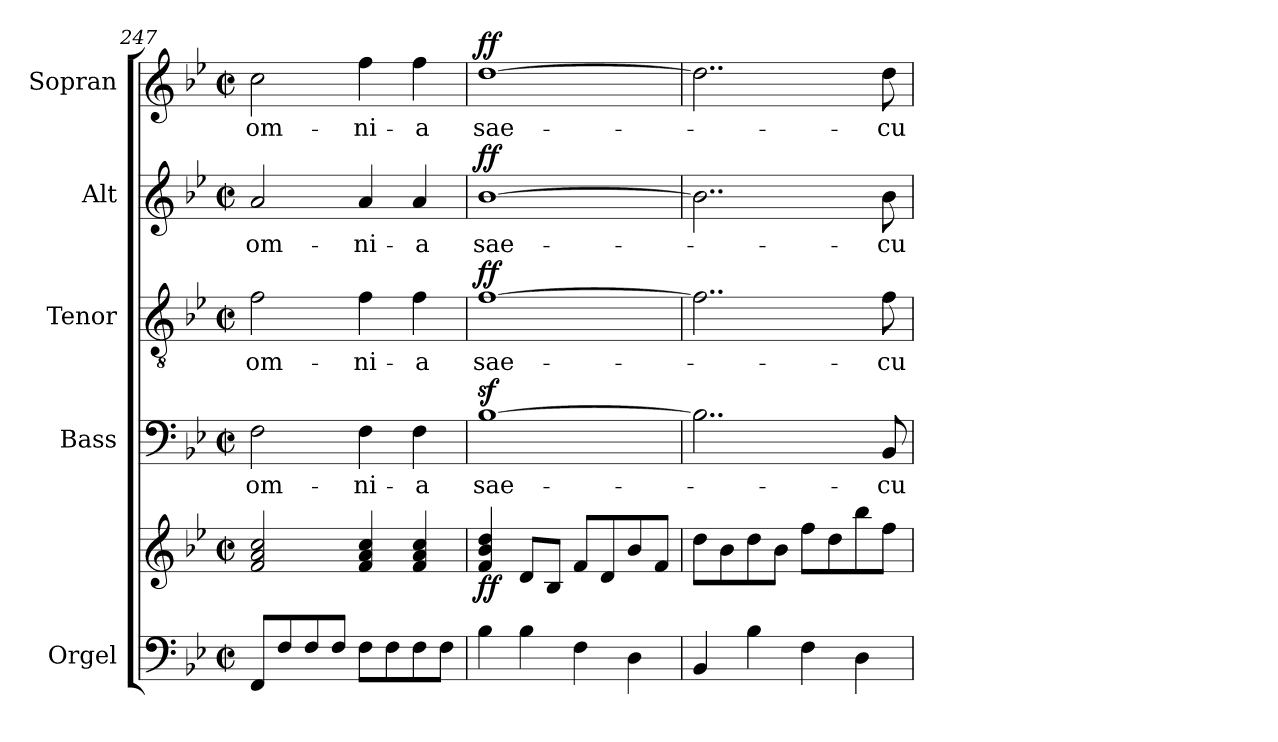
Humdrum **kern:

**kern	**kern	**dynam	**kern	**text	**kern	**text	**dynam	**kern	**text	**dynam	**kern	**text	**dynam
*part5	*part5	*part5	*part4	*part4	*part3	*part3	*part3	*part2	*part2	*part2	*part1	*part1	*part1
*staff6	*staff5	*staff5/6	*staff4	*staff4	*staff3	*staff3	*staff3	*staff2	*staff2	*staff2	*staff1	*staff1	*staff1
*I"Orgel	*	*	*I"Bass	*	*I"Tenor	*	*	*I"Alt	*	*	*I"Sopran	*	*
*I'Org.	*	*	*I'B.	*	*I'T.	*	*	*I'A.	*	*	*I'S.	*	*
*clefF4	*clefG2	*	*clefF4	*	*clefGv2	*	*	*clefG2	*	*	*clefG2	*	*
*k[b-e-]	*k[b-e-]	*	*k[b-e-]	*	*k[b-e-]	*	*	*k[b-e-]	*	*	*k[b-e-]	*	*
*B-:	*B-:	*	*B-:	*	*B-:	*	*	*B-:	*	*	*B-:	*	*
*M2/2	*M2/2	*	*M2/2	*	*M2/2	*	*	*M2/2	*	*	*M2/2	*	*
*met(c|)	*met(c|)	*	*met(c|)	*	*met(c|)	*	*	*met(c|)	*	*	*met(c|)	*	*
=247	=247	=247	=247	=247	=247	=247	=247	=247	=247	=247	=247	=247	=247
!	!	!	!	!LO:LY:b	!	!LO:LY:b	!	!	!LO:LY:b	!	!	!LO:LY:b	!
8FF/L	2f/ 2a/ 2cc/	.	2F\	om-	2f\	om-	.	2a/	om-	.	2cc\	om-	.
8F/	.	.	.	.	.	.	.	.	.	.	.	.	.
8F/	.	.	.	.	.	.	.	.	.	.	.	.	.
8F/J	.	.	.	.	.	.	.	.	.	.	.	.	.
!	!	!	!	!LO:LY:b	!	!LO:LY:b	!	!	!LO:LY:b	!	!	!LO:LY:b	!
8F\L	4f/ 4a/ 4cc/	.	4F\	-ni-	4f\	-ni-	.	4a/	-ni-	.	4ff\	-ni-	.
8F\	.	.	.	.	.	.	.	.	.	.	.	.	.
!	!	!	!	!LO:LY:b	!	!LO:LY:b	!	!	!LO:LY:b	!	!	!LO:LY:b	!
8F\	4f/ 4a/ 4cc/	.	4F\	-a	4f\	-a	.	4a/	-a	.	4ff\	-a	.
8F\J	.	.	.	.	.	.	.	.	.	.	.	.	.
=248	=248	=248	=248	=248	=248	=248	=248	=248	=248	=248	=248	=248	=248
!	!	!LO:DY:b	!	!LO:LY:b	!	!LO:LY:b	!LO:DY:a	!	!LO:LY:b	!LO:DY:a	!	!LO:LY:b	!LO:DY:a
4B-\	4f/ 4b-/ 4dd/	ff	[1B-z>	sae-	[1f	sae-	ff	[1b-	sae-	ff	[1dd	sae-	ff
4B-\	8d/L	.	.	.	.	.	.	.	.	.	.	.	.
.	8B-/J	.	.	.	.	.	.	.	.	.	.	.	.
4F\	8f/L	.	.	.	.	.	.	.	.	.	.	.	.
.	8d/	.	.	.	.	.	.	.	.	.	.	.	.
4D\	8b-/	.	.	.	.	.	.	.	.	.	.	.	.
.	8f/J	.	.	.	.	.	.	.	.	.	.	.	.
=249	=249	=249	=249	=249	=249	=249	=249	=249	=249	=249	=249	=249	=249
4BB-/	8dd\L	.	2..B-\]	.	2..f\]	.	.	2..b-\]	.	.	2..dd\]	.	.
.	8b-\	.	.	.	.	.	.	.	.	.	.	.	.
4B-\	8dd\	.	.	.	.	.	.	.	.	.	.	.	.
.	8b-\J	.	.	.	.	.	.	.	.	.	.	.	.
4F\	8ff\L	.	.	.	.	.	.	.	.	.	.	.	.
.	8dd\	.	.	.	.	.	.	.	.	.	.	.	.
4D\	8bb-\	.	.	.	.	.	.	.	.	.	.	.	.
!	!	!	!	!LO:LY:b	!	!LO:LY:b	!	!	!LO:LY:b	!	!	!LO:LY:b	!
.	8ff\J	.	8BB-/	-cu-	8f\	-cu-	.	8b-\	-cu-	.	8dd\	-cu-	.
=	=	=	=	=	=	=	=	=	=	=	=	=	=
*-	*-	*-	*-	*-	*-	*-	*-	*-	*-	*-	*-	*-	*-
